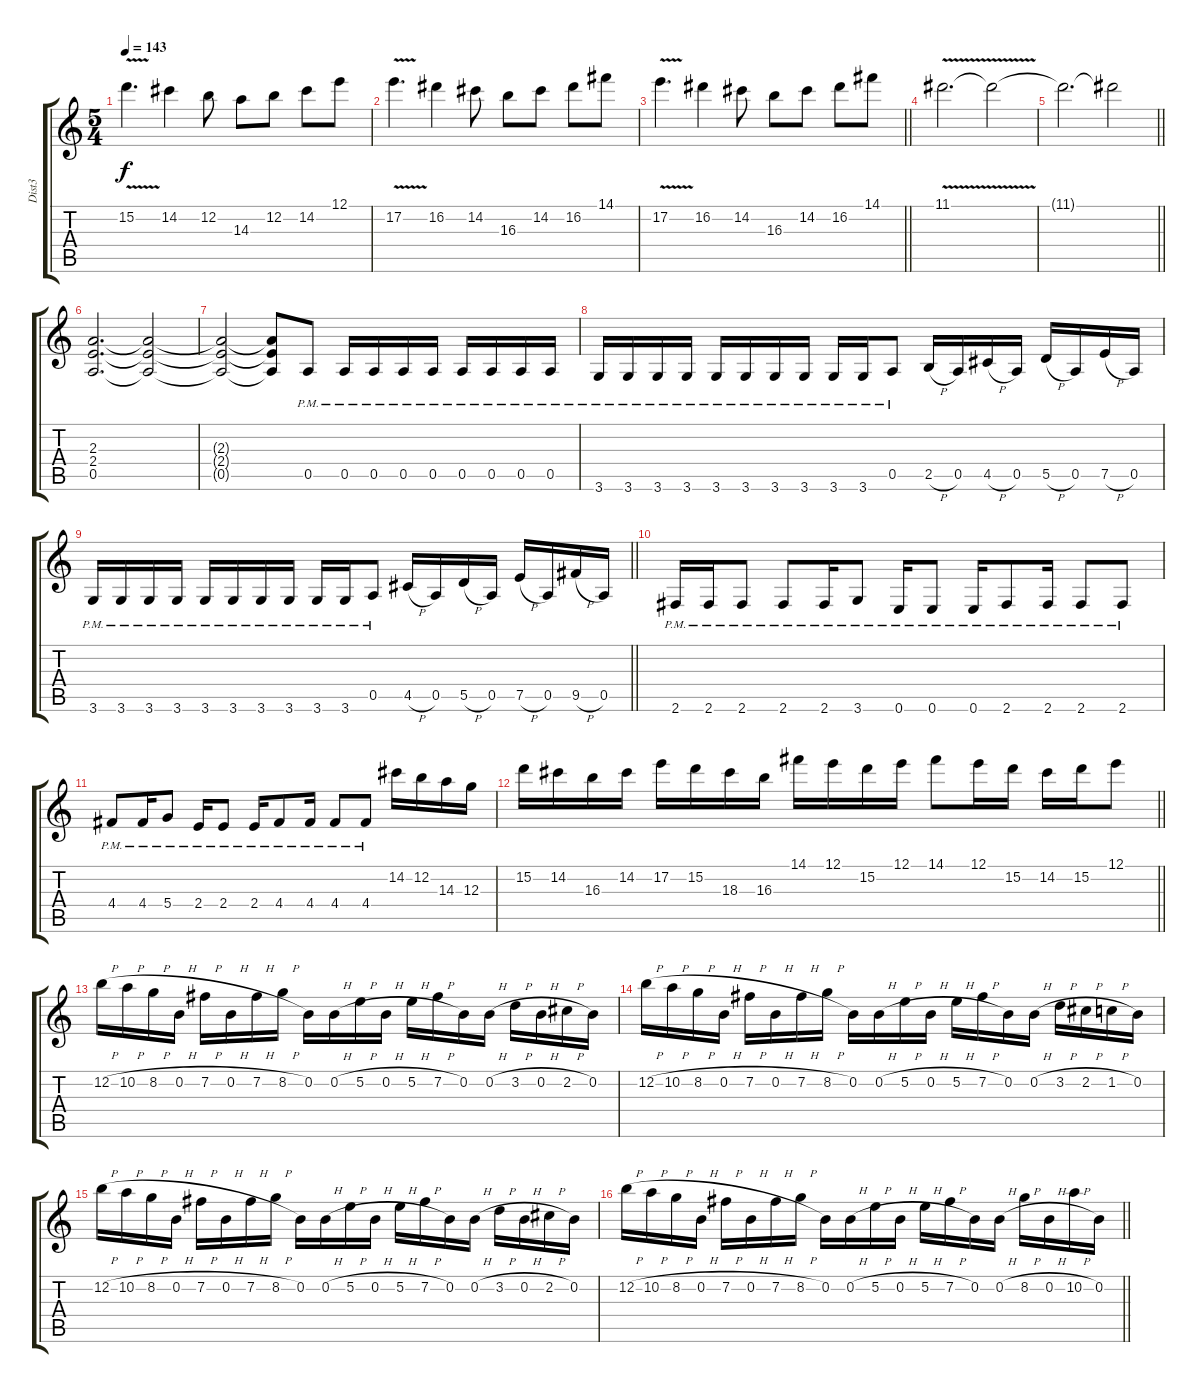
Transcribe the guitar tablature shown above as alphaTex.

\track ("Dist3" "Dist3") {instrument distortionguitar}
\staff {score tabs}
\tuning (E4 B3 G3 D3 A2 E2) {hide}
\ts (5 4)
\tempo 143
\clef g2
\ks c
15.2{v}.4{d dy f} 14.2.4 12.2.8 14.3.8 12.2.8 14.2.8 12.1.8 |
17.2{v}.4{d} 16.2.4 14.2.8 16.3.8 14.2.8 16.2.8 14.1.8 |
\barLineRight lightlight
17.2{v}.4{d} 16.2.4 14.2.8 16.3.8 14.2.8 16.2.8 14.1.8 |
11.1{v}.2{d} 11.1{t}.2 |
\barLineRight lightlight
11.1{t}.2{d} 11.1{t}.2 |
\section ("" "")
(2.3 2.4 0.5).2{d} (2.3{t} 2.4{t} 0.5{t}).2 |
(2.3{t} 2.4{t} 0.5{t}).2 (2.3{t} 2.4{t} 0.5{t}).8 0.5{pm}.8 0.5{pm}.16 0.5{pm}.16 0.5{pm}.16 0.5{pm}.16 0.5{pm}.16 0.5{pm}.16 0.5{pm}.16 0.5{pm}.16 |
3.6{pm}.16 3.6{pm}.16 3.6{pm}.16 3.6{pm}.16 3.6{pm}.16 3.6{pm}.16 3.6{pm}.16 3.6{pm}.16 3.6{pm}.16 3.6{pm}.16 0.5{pm}.8 2.5{h}.16 0.5.16 4.5{h}.16 0.5.16 5.5{h}.16 0.5.16 7.5{h}.16 0.5.16 |
\barLineRight lightlight
3.6{pm}.16 3.6{pm}.16 3.6{pm}.16 3.6{pm}.16 3.6{pm}.16 3.6{pm}.16 3.6{pm}.16 3.6{pm}.16 3.6{pm}.16 3.6{pm}.16 0.5{pm}.8 4.5{h}.16 0.5.16 5.5{h}.16 0.5.16 7.5{h}.16 0.5.16 9.5{h}.16 0.5.16 |
\section ("" "")
2.6{pm}.16 2.6{pm}.16 2.6{pm}.8 2.6{pm}.8 2.6{pm}.16 3.6{pm}.8 0.6{pm}.16 0.6{pm}.8 0.6{pm}.16 2.6{pm}.8 2.6{pm}.16 2.6{pm}.8 2.6{pm}.8 |
4.4{pm}.8 4.4{pm}.16 5.4{pm}.8 2.4{pm}.16 2.4{pm}.8 2.4{pm}.16 4.4{pm}.8 4.4{pm}.16 4.4{pm}.8 4.4{pm}.8 14.2.16 12.2.16 14.3.16 12.3.16 |
\barLineRight lightlight
15.2.16 14.2.16 16.3.16 14.2.16 17.2.16 15.2.16 18.3.16 16.3.16 14.1.16 12.1.16 15.2.16 12.1.16 14.1.8 12.1.16 15.2.16 14.2.16 15.2.16 12.1.8 |
12.2{h}.16 10.2{h}.16 8.2{h}.16 0.2{h}.16 7.2{h}.16 0.2{h}.16 7.2{h}.16 8.2{h}.16 0.2.16 0.2{h}.16 5.2{h}.16 0.2{h}.16 5.2{h}.16 7.2{h}.16 0.2.16 0.2{h}.16 3.2{h}.16 0.2{h}.16 2.2{h}.16 0.2.16 |
12.2{h}.16 10.2{h}.16 8.2{h}.16 0.2{h}.16 7.2{h}.16 0.2{h}.16 7.2{h}.16 8.2{h}.16 0.2.16 0.2{h}.16 5.2{h}.16 0.2{h}.16 5.2{h}.16 7.2{h}.16 0.2.16 0.2{h}.16 3.2{h}.16 2.2{h}.16 1.2{h}.16 0.2.16 |
12.2{h}.16 10.2{h}.16 8.2{h}.16 0.2{h}.16 7.2{h}.16 0.2{h}.16 7.2{h}.16 8.2{h}.16 0.2.16 0.2{h}.16 5.2{h}.16 0.2{h}.16 5.2{h}.16 7.2{h}.16 0.2.16 0.2{h}.16 3.2{h}.16 0.2{h}.16 2.2{h}.16 0.2.16 |
\barLineRight lightlight
12.2{h}.16 10.2{h}.16 8.2{h}.16 0.2{h}.16 7.2{h}.16 0.2{h}.16 7.2{h}.16 8.2{h}.16 0.2.16 0.2{h}.16 5.2{h}.16 0.2{h}.16 5.2{h}.16 7.2{h}.16 0.2.16 0.2{h}.16 8.2{h}.16 0.2{h}.16 10.2{h}.16 0.2.16
